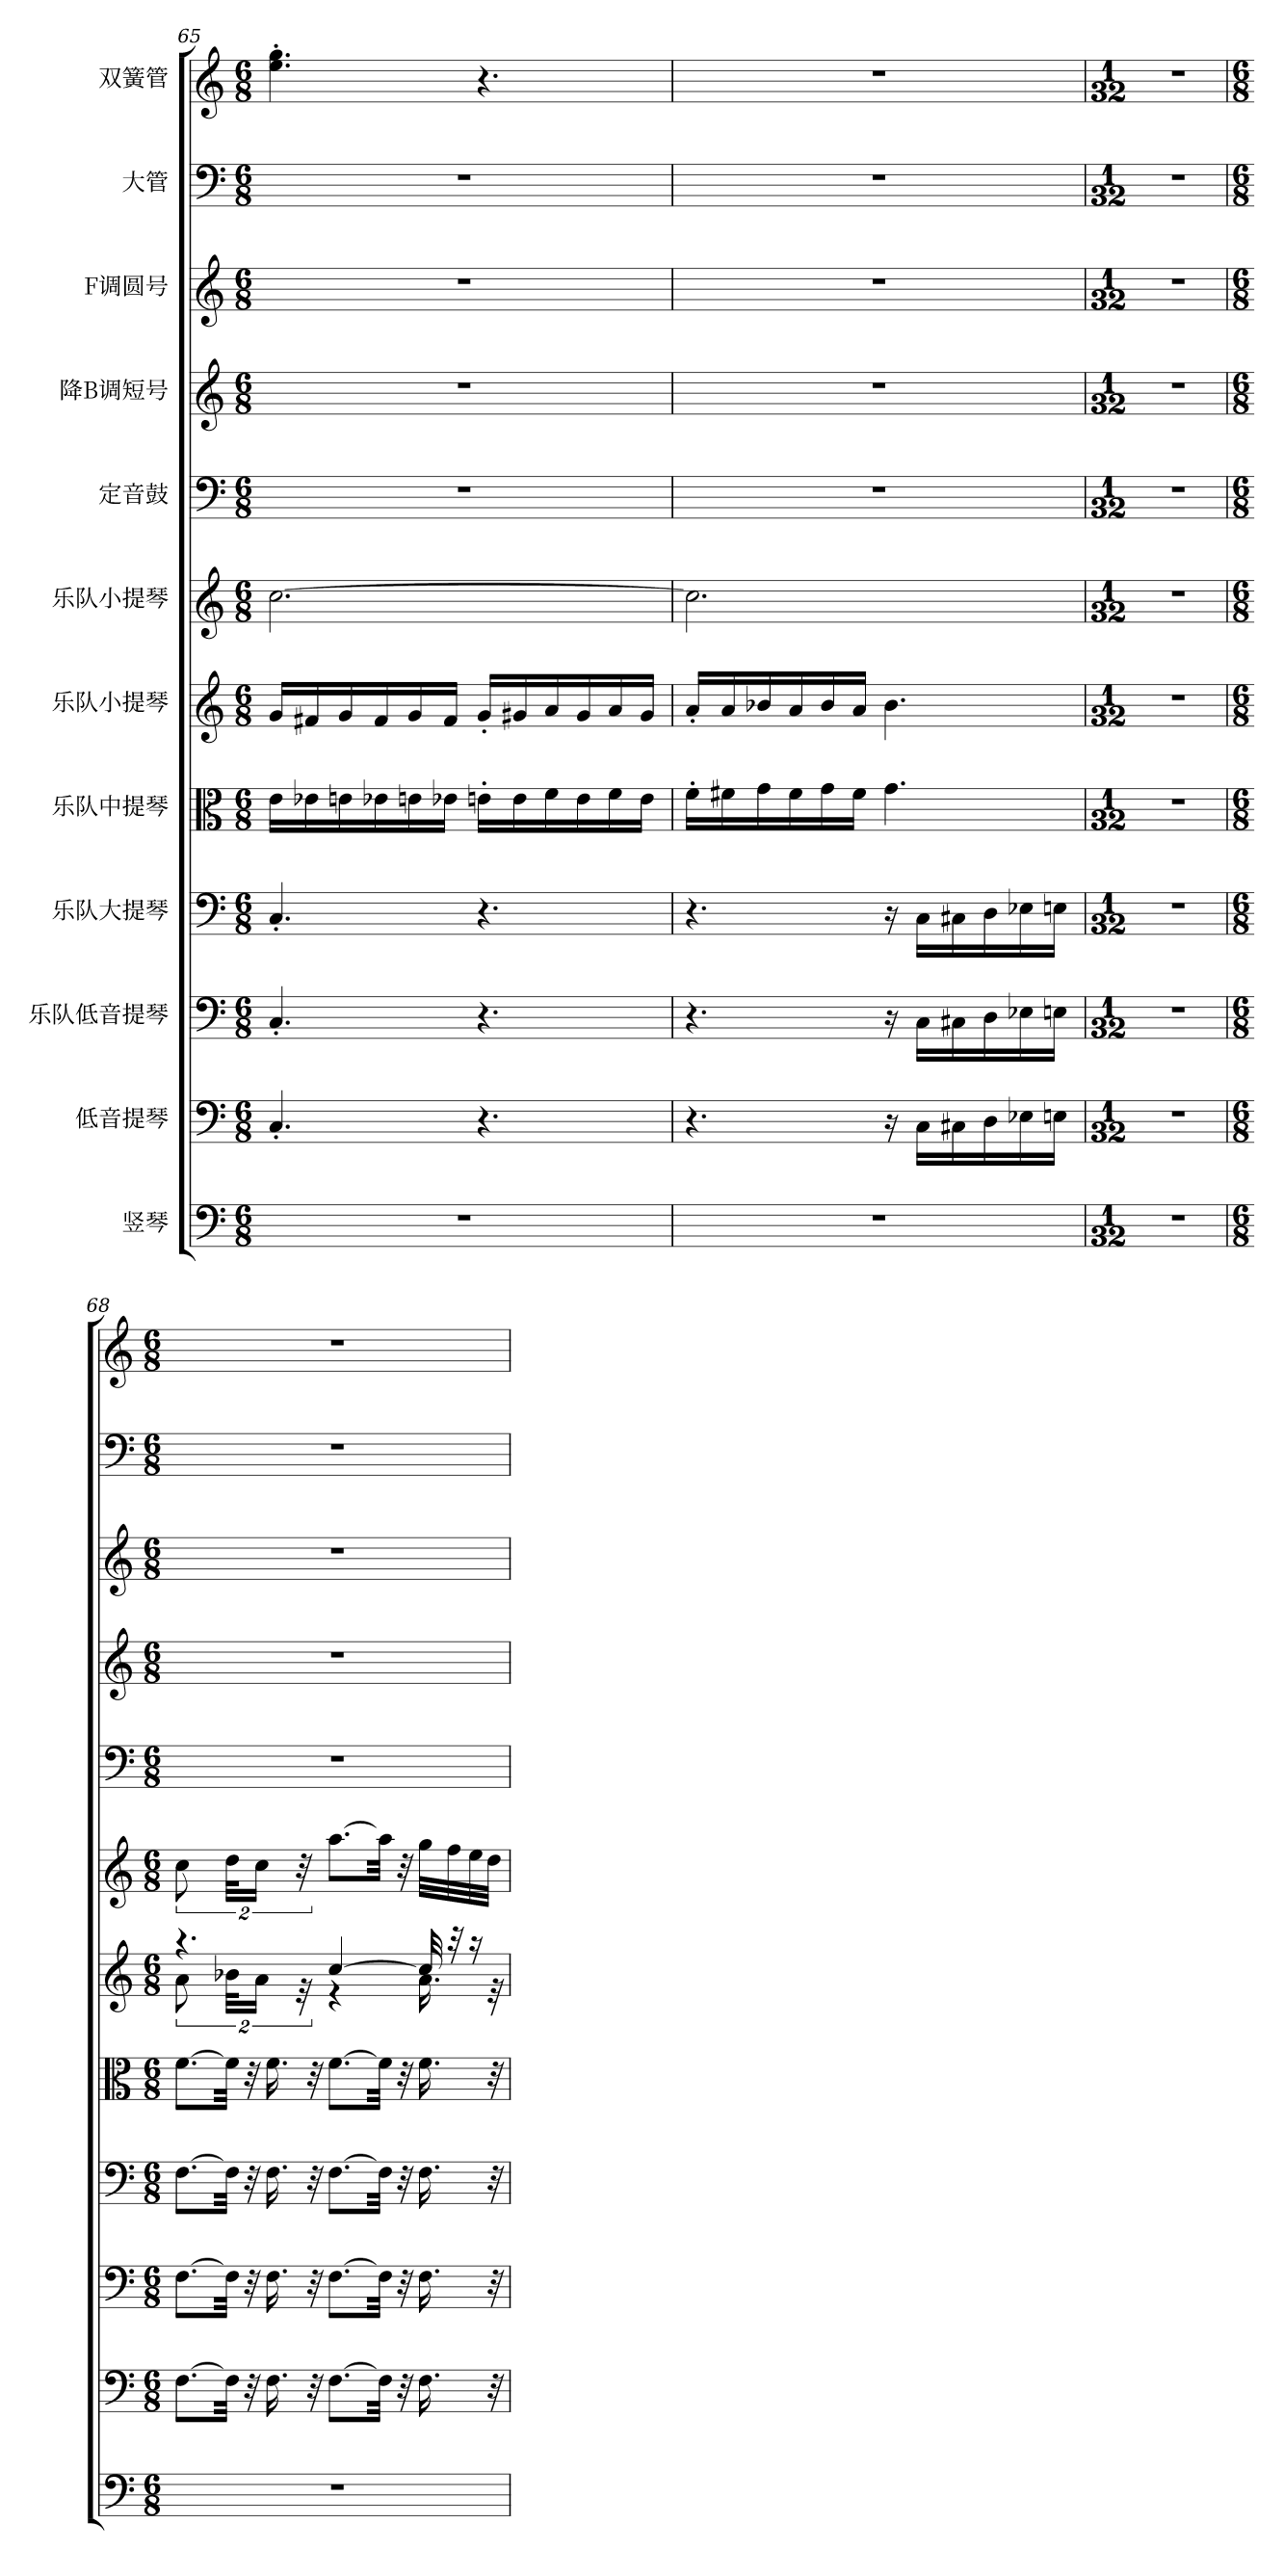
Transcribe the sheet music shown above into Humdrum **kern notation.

**kern	**kern	**kern	**kern	**kern	**kern	**kern	**kern	**kern	**kern	**kern	**kern
*part12	*part11	*part10	*part9	*part8	*part7	*part6	*part5	*part4	*part3	*part2	*part1
*staff12	*staff11	*staff10	*staff9	*staff8	*staff7	*staff6	*staff5	*staff4	*staff3	*staff2	*staff1
*I"竖琴	*I"低音提琴	*I"乐队低音提琴	*I"乐队大提琴	*I"乐队中提琴	*I"乐队小提琴	*I"乐队小提琴	*I"定音鼓	*I"降B调短号	*I"F调圆号	*I"大管	*I"双簧管
*clefF4	*clefF4	*clefF4	*clefF4	*clefC3	*clefG2	*clefG2	*clefF4	*clefG2	*clefG2	*clefF4	*clefG2
*	*ITrd7c12	*ITrd7c12	*	*	*	*	*	*ITrd1c2	*ITrd4c7	*	*
*k[]	*k[]	*k[]	*k[]	*k[]	*k[]	*k[]	*k[]	*k[b-e-]	*k[b-]	*k[]	*k[]
*M6/8	*M6/8	*M6/8	*M6/8	*M6/8	*M6/8	*M6/8	*M6/8	*M6/8	*M6/8	*M6/8	*M6/8
=65	=65	=65	=65	=65	=65	=65	=65	=65	=65	=65	=65
2.r	4.CC'/	4.CC'/	4.C'/	16e\LL	16g/LL	[2.cc\	2.r	2.r	2.r	2.r	4.ee\' 4.gg\'
.	.	.	.	16e-X\	16f#X/	.	.	.	.	.	.
.	.	.	.	16en\	16g/	.	.	.	.	.	.
.	.	.	.	16e-X\	16f#/	.	.	.	.	.	.
.	.	.	.	16en\	16g/	.	.	.	.	.	.
.	.	.	.	16e-X\JJ	16f#/JJ	.	.	.	.	.	.
.	4.r	4.r	4.r	16en'\LL	16g'/LL	.	.	.	.	.	4.r
.	.	.	.	16e\	16g#X/	.	.	.	.	.	.
.	.	.	.	16f\	16a/	.	.	.	.	.	.
.	.	.	.	16e\	16g#/	.	.	.	.	.	.
.	.	.	.	16f\	16a/	.	.	.	.	.	.
.	.	.	.	16e\JJ	16g#/JJ	.	.	.	.	.	.
!!LO:PB:g=z
=66	=66	=66	=66	=66	=66	=66	=66	=66	=66	=66	=66
2.r	4.r	4.r	4.r	16f'\LL	16a'/LL	2.cc\]	2.r	2.r	2.r	2.r	2.r
.	.	.	.	16f#X\	16a/	.	.	.	.	.	.
.	.	.	.	16g\	16b-X/	.	.	.	.	.	.
.	.	.	.	16f#\	16a/	.	.	.	.	.	.
.	.	.	.	16g\	16b-/	.	.	.	.	.	.
.	.	.	.	16f#\JJ	16a/JJ	.	.	.	.	.	.
.	16r	16r	16r	4.g\	4.b-\	.	.	.	.	.	.
.	16CC\LL	16CC\LL	16C\LL	.	.	.	.	.	.	.	.
.	16CC#X\	16CC#X\	16C#X\	.	.	.	.	.	.	.	.
.	16DD\	16DD\	16D\	.	.	.	.	.	.	.	.
.	16EE-X\	16EE-X\	16E-X\	.	.	.	.	.	.	.	.
.	16EEn\JJ	16EEn\JJ	16En\JJ	.	.	.	.	.	.	.	.
=67	=67	=67	=67	=67	=67	=67	=67	=67	=67	=67	=67
*M1/32	*M1/32	*M1/32	*M1/32	*M1/32	*M1/32	*M1/32	*M1/32	*M1/32	*M1/32	*M1/32	*M1/32
32r	32r	32r	32r	32r	32r	32r	32r	32r	32r	32r	32r
=68	=68	=68	=68	=68	=68	=68	=68	=68	=68	=68	=68
*M6/8	*M6/8	*M6/8	*M6/8	*M6/8	*M6/8	*M6/8	*M6/8	*M6/8	*M6/8	*M6/8	*M6/8
*	*	*	*	*	*^	*	*	*	*	*	*
2.r	[8.FF\L	[8.FF\L	[8.F\L	[8.f\L	4.r	16%3a\	16%3cc\	2.r	2.r	2.r	2.r	2.r
.	32FF\Jkk]	32FF\Jkk]	32F\Jkk]	32f\Jkk]	.	64%3b-X\KL	64%3dd\KL	.	.	.	.	.
.	32r	32r	32r	32r	.	.	.	.	.	.	.	.
.	.	.	.	.	.	32%3a\J	32%3cc\J	.	.	.	.	.
.	16.FF\	16.FF\	16.F\	16.f\	.	.	.	.	.	.	.	.
.	.	.	.	.	.	64%3r	64%3r	.	.	.	.	.
.	32r	32r	32r	32r	.	.	.	.	.	.	.	.
.	[8.FF\L	[8.FF\L	[8.F\L	[8.f\L	[4cc/	4r	[8.aa\L	.	.	.	.	.
.	32FF\Jkk]	32FF\Jkk]	32F\Jkk]	32f\Jkk]	.	.	32aa\Jkk]	.	.	.	.	.
.	32r	32r	32r	32r	.	.	32r	.	.	.	.	.
.	16.FF\	16.FF\	16.F\	16.f\	32cc/]	16.a\	32gg\LLL	.	.	.	.	.
.	.	.	.	.	32r	.	32ff\	.	.	.	.	.
.	.	.	.	.	16r	.	32ee\	.	.	.	.	.
.	32r	32r	32r	32r	.	32r	32dd\JJJ	.	.	.	.	.
*	*	*	*	*	*v	*v	*	*	*	*	*	*
=	=	=	=	=	=	=	=	=	=	=	=
*-	*-	*-	*-	*-	*-	*-	*-	*-	*-	*-	*-
